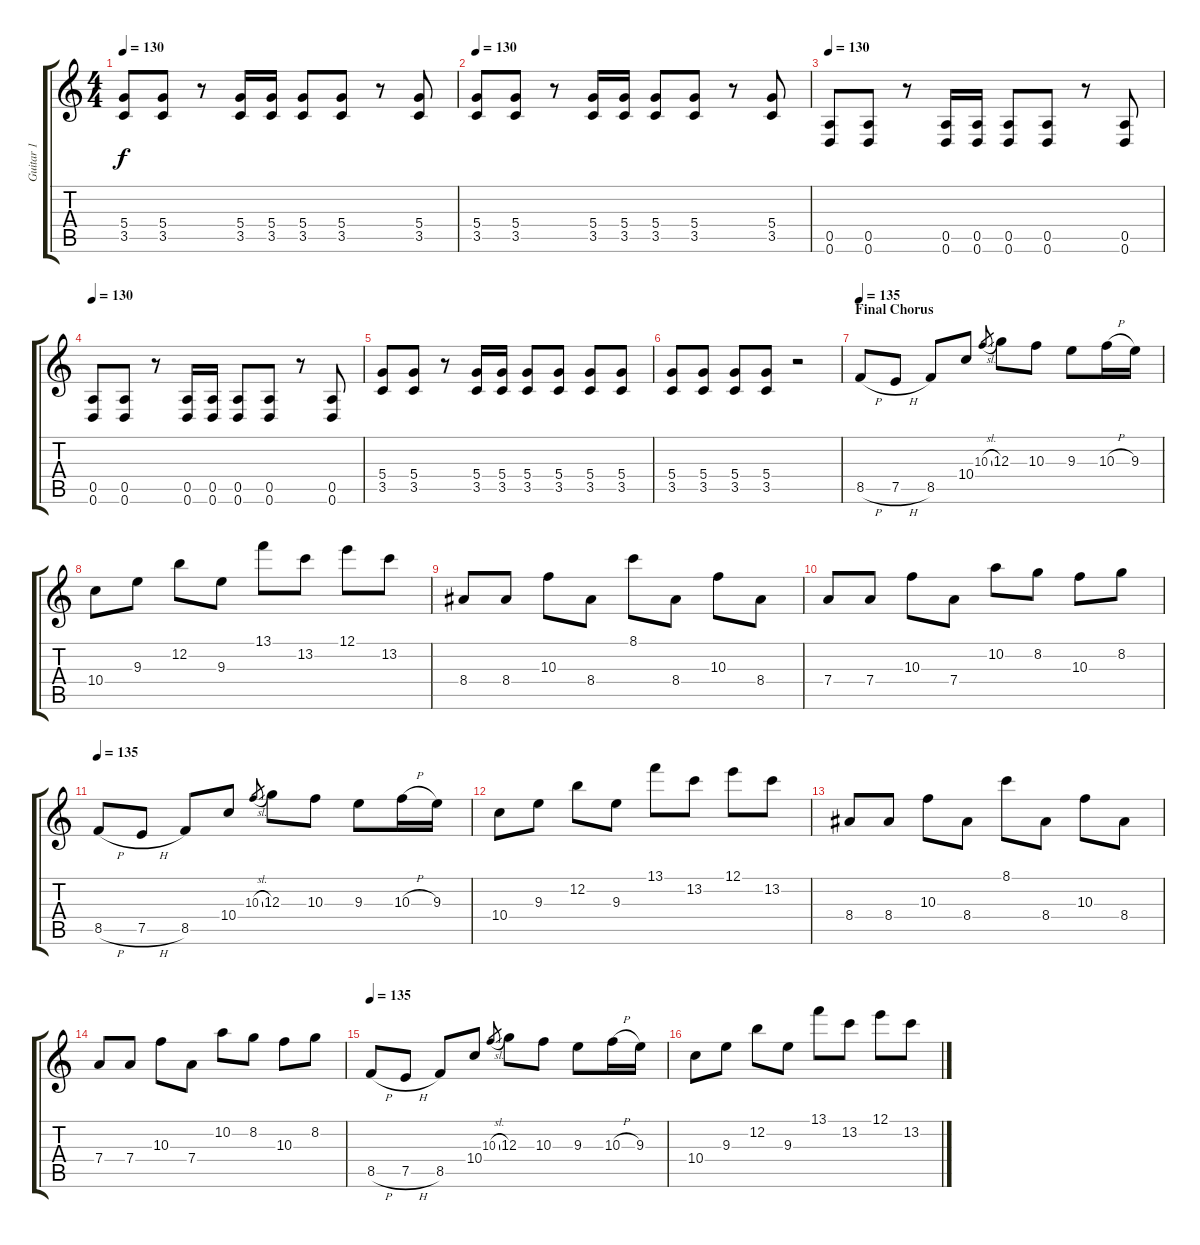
\track ("Guitar 1" "Guitar 1") {instrument distortionguitar}
\staff {score tabs}
\tuning (E4 B3 G3 D3 A2 D2) {hide}
\ts (4 4)
\tempo 130
\clef g2
\ks c
(5.4 3.5).8{dy f balance 8} (5.4 3.5).8 r.8 (5.4 3.5).16 (5.4 3.5).16 (5.4 3.5).8 (5.4 3.5).8 r.8 (5.4 3.5).8 |
\tempo 130
(5.4 3.5).8 (5.4 3.5).8 r.8 (5.4 3.5).16 (5.4 3.5).16 (5.4 3.5).8 (5.4 3.5).8 r.8 (5.4 3.5).8 |
\tempo 130
(0.5 0.6).8 (0.5 0.6).8 r.8 (0.5 0.6).16 (0.5 0.6).16 (0.5 0.6).8 (0.5 0.6).8 r.8 (0.5 0.6).8 |
\tempo 130
(0.5 0.6).8 (0.5 0.6).8 r.8 (0.5 0.6).16 (0.5 0.6).16 (0.5 0.6).8 (0.5 0.6).8 r.8 (0.5 0.6).8 |
(5.4 3.5).8{balance 8} (5.4 3.5).8 r.8 (5.4 3.5).16 (5.4 3.5).16 (5.4 3.5).8 (5.4 3.5).8 (5.4 3.5).8 (5.4 3.5).8 |
(5.4 3.5).8 (5.4 3.5).8 (5.4 3.5).8 (5.4 3.5).8 r.2 |
\section ("" "Final Chorus")
\tempo 135
8.5{h}.8 7.5{h}.8 8.5.8 10.4.8 10.3{sl}.8{gr} 12.3.8 10.3.8 9.3.8 10.3{h}.16 9.3.16 |
10.4.8 9.3.8 12.2.8 9.3.8 13.1.8 13.2.8 12.1.8 13.2.8 |
8.4.8 8.4.8 10.3.8 8.4.8 8.1.8 8.4.8 10.3.8 8.4.8 |
7.4.8 7.4.8 10.3.8 7.4.8 10.2.8 8.2.8 10.3.8 8.2.8 |
\tempo 135
8.5{h}.8 7.5{h}.8 8.5.8 10.4.8 10.3{sl}.8{gr} 12.3.8 10.3.8 9.3.8 10.3{h}.16 9.3.16 |
10.4.8 9.3.8 12.2.8 9.3.8 13.1.8 13.2.8 12.1.8 13.2.8 |
8.4.8 8.4.8 10.3.8 8.4.8 8.1.8 8.4.8 10.3.8 8.4.8 |
7.4.8 7.4.8 10.3.8 7.4.8 10.2.8 8.2.8 10.3.8 8.2.8 |
\tempo 135
8.5{h}.8 7.5{h}.8 8.5.8 10.4.8 10.3{sl}.8{gr} 12.3.8 10.3.8 9.3.8 10.3{h}.16 9.3.16 |
10.4.8 9.3.8 12.2.8 9.3.8 13.1.8 13.2.8 12.1.8 13.2.8
